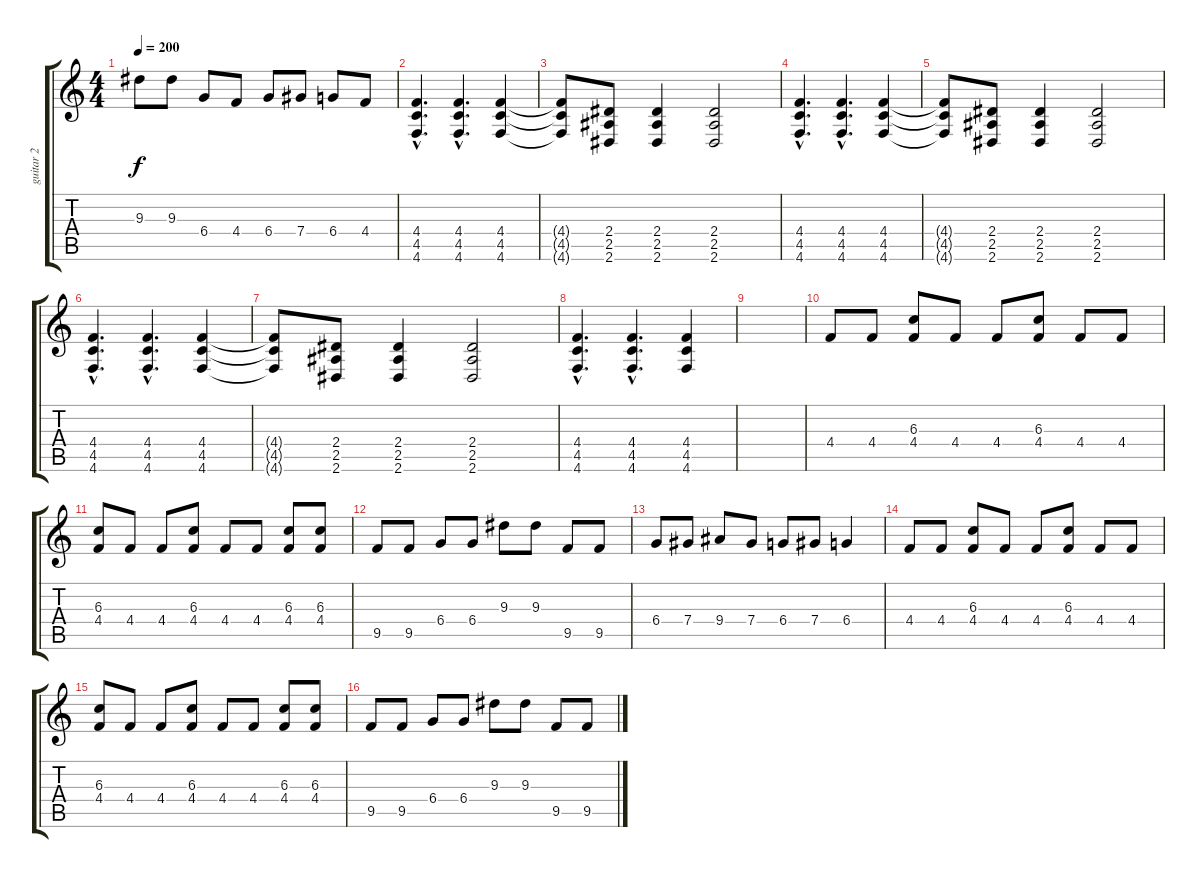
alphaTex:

\track ("guitar 2" "guitar 2") {instrument overdrivenguitar}
\staff {score tabs}
\tuning (Eb4 Bb3 Gb3 Db3 Ab2 Db2) {hide}
\ts (4 4)
\tempo 200
\clef g2
\ks c
9.3.8{dy f} 9.3.8 6.4.8 4.4.8 6.4.8 7.4.8 6.4.8 4.4.8 |
(4.4{hac} 4.5{hac} 4.6{hac}).4{d} (4.4{hac} 4.5{hac} 4.6{hac}).4{d} (4.4 4.5 4.6).4 |
(4.4{t} 4.5{t} 4.6{t}).8 (2.4 2.5 2.6).8 (2.4 2.5 2.6).4 (2.4 2.5 2.6).2 |
(4.4{hac} 4.5{hac} 4.6{hac}).4{d} (4.4{hac} 4.5{hac} 4.6{hac}).4{d} (4.4 4.5 4.6).4 |
(4.4{t} 4.5{t} 4.6{t}).8 (2.4 2.5 2.6).8 (2.4 2.5 2.6).4 (2.4 2.5 2.6).2 |
(4.4{hac} 4.5{hac} 4.6{hac}).4{d} (4.4{hac} 4.5{hac} 4.6{hac}).4{d} (4.4 4.5 4.6).4 |
(4.4{t} 4.5{t} 4.6{t}).8 (2.4 2.5 2.6).8 (2.4 2.5 2.6).4 (2.4 2.5 2.6).2 |
(4.4{hac} 4.5{hac} 4.6{hac}).4{d} (4.4{hac} 4.5{hac} 4.6{hac}).4{d} (4.4 4.5 4.6).4 |
|
4.4.8 4.4.8 (6.3 4.4).8 4.4.8 4.4.8 (6.3 4.4).8 4.4.8 4.4.8 |
(6.3 4.4).8 4.4.8 4.4.8 (6.3 4.4).8 4.4.8 4.4.8 (6.3 4.4).8 (6.3 4.4).8 |
9.5.8 9.5.8 6.4.8 6.4.8 9.3.8 9.3.8 9.5.8 9.5.8 |
6.4.8 7.4.8 9.4.8 7.4.8 6.4.8 7.4.8 6.4.4 |
4.4.8 4.4.8 (6.3 4.4).8 4.4.8 4.4.8 (6.3 4.4).8 4.4.8 4.4.8 |
(6.3 4.4).8 4.4.8 4.4.8 (6.3 4.4).8 4.4.8 4.4.8 (6.3 4.4).8 (6.3 4.4).8 |
9.5.8 9.5.8 6.4.8 6.4.8 9.3.8 9.3.8 9.5.8 9.5.8
